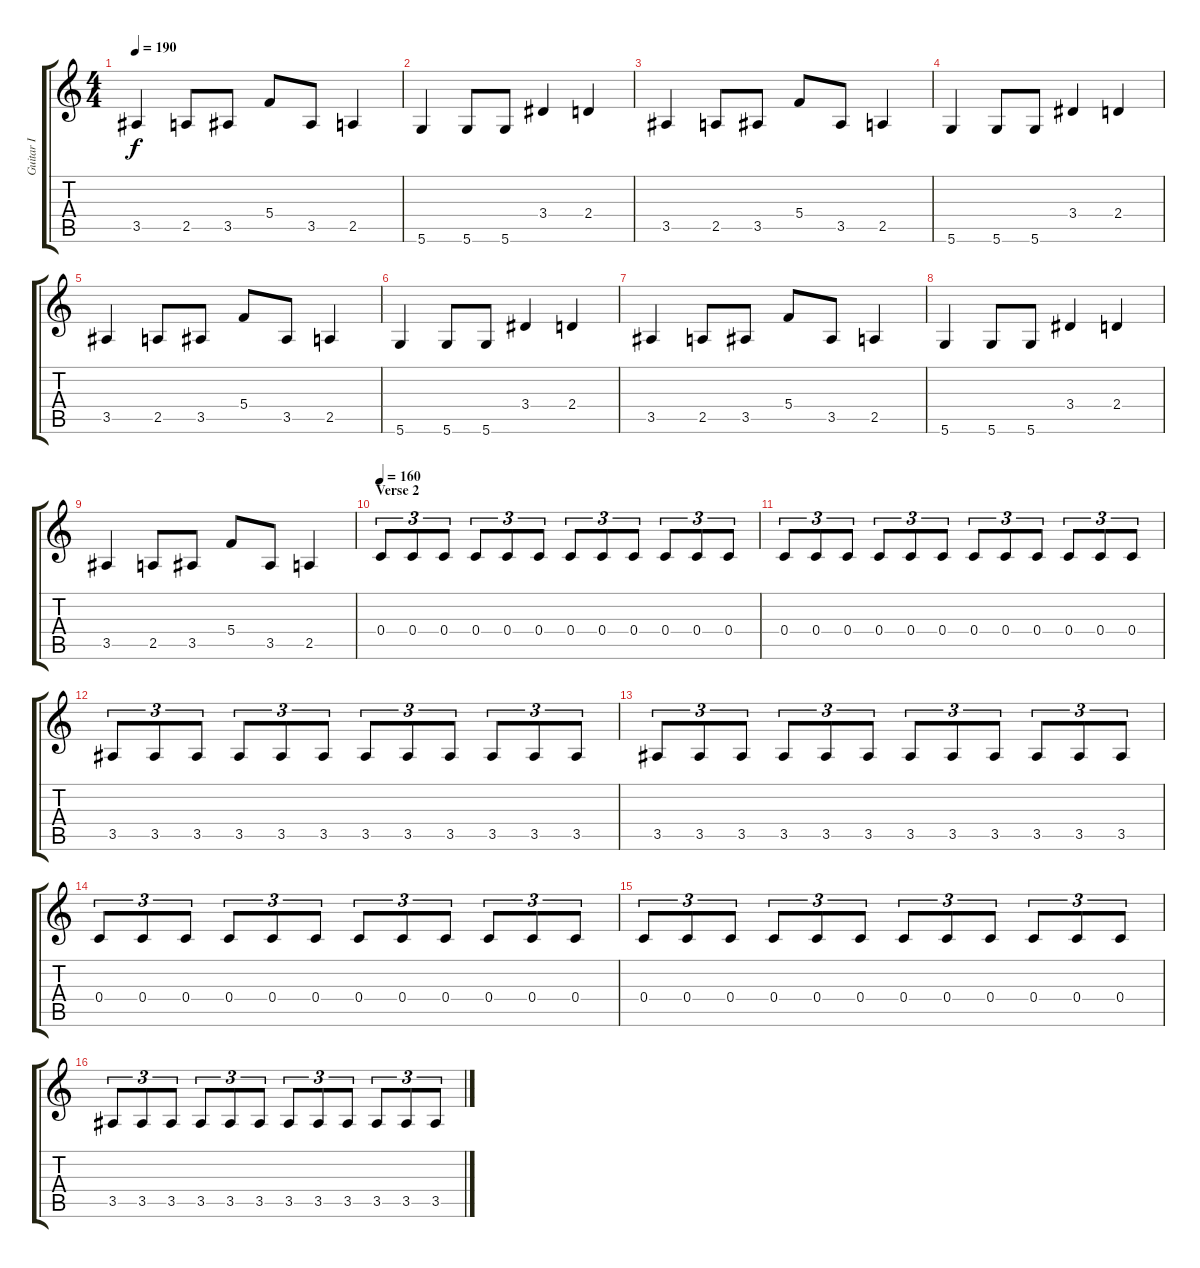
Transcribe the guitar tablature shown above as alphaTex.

\track ("Guitar I" "Guitar I") {instrument distortionguitar}
\staff {score tabs}
\tuning (D4 A3 F3 C3 G2 D2) {hide}
\ts (4 4)
\tempo 190
\clef g2
\ks c
3.5.4{dy f} 2.5.8 3.5.8 5.4.8 3.5.8 2.5.4 |
5.6.4 5.6.8 5.6.8 3.4.4 2.4.4 |
3.5.4 2.5.8 3.5.8 5.4.8 3.5.8 2.5.4 |
5.6.4 5.6.8 5.6.8 3.4.4 2.4.4 |
3.5.4 2.5.8 3.5.8 5.4.8 3.5.8 2.5.4 |
5.6.4 5.6.8 5.6.8 3.4.4 2.4.4 |
3.5.4 2.5.8 3.5.8 5.4.8 3.5.8 2.5.4 |
5.6.4 5.6.8 5.6.8 3.4.4 2.4.4 |
3.5.4 2.5.8 3.5.8 5.4.8 3.5.8 2.5.4 |
\section ("" "Verse 2")
\tempo 160
0.4.8{tu (3 2)} 0.4.8{tu (3 2)} 0.4.8{tu (3 2)} 0.4.8{tu (3 2)} 0.4.8{tu (3 2)} 0.4.8{tu (3 2)} 0.4.8{tu (3 2)} 0.4.8{tu (3 2)} 0.4.8{tu (3 2)} 0.4.8{tu (3 2)} 0.4.8{tu (3 2)} 0.4.8{tu (3 2)} |
0.4.8{tu (3 2)} 0.4.8{tu (3 2)} 0.4.8{tu (3 2)} 0.4.8{tu (3 2)} 0.4.8{tu (3 2)} 0.4.8{tu (3 2)} 0.4.8{tu (3 2)} 0.4.8{tu (3 2)} 0.4.8{tu (3 2)} 0.4.8{tu (3 2)} 0.4.8{tu (3 2)} 0.4.8{tu (3 2)} |
3.5.8{tu (3 2)} 3.5.8{tu (3 2)} 3.5.8{tu (3 2)} 3.5.8{tu (3 2)} 3.5.8{tu (3 2)} 3.5.8{tu (3 2)} 3.5.8{tu (3 2)} 3.5.8{tu (3 2)} 3.5.8{tu (3 2)} 3.5.8{tu (3 2)} 3.5.8{tu (3 2)} 3.5.8{tu (3 2)} |
3.5.8{tu (3 2)} 3.5.8{tu (3 2)} 3.5.8{tu (3 2)} 3.5.8{tu (3 2)} 3.5.8{tu (3 2)} 3.5.8{tu (3 2)} 3.5.8{tu (3 2)} 3.5.8{tu (3 2)} 3.5.8{tu (3 2)} 3.5.8{tu (3 2)} 3.5.8{tu (3 2)} 3.5.8{tu (3 2)} |
0.4.8{tu (3 2)} 0.4.8{tu (3 2)} 0.4.8{tu (3 2)} 0.4.8{tu (3 2)} 0.4.8{tu (3 2)} 0.4.8{tu (3 2)} 0.4.8{tu (3 2)} 0.4.8{tu (3 2)} 0.4.8{tu (3 2)} 0.4.8{tu (3 2)} 0.4.8{tu (3 2)} 0.4.8{tu (3 2)} |
0.4.8{tu (3 2)} 0.4.8{tu (3 2)} 0.4.8{tu (3 2)} 0.4.8{tu (3 2)} 0.4.8{tu (3 2)} 0.4.8{tu (3 2)} 0.4.8{tu (3 2)} 0.4.8{tu (3 2)} 0.4.8{tu (3 2)} 0.4.8{tu (3 2)} 0.4.8{tu (3 2)} 0.4.8{tu (3 2)} |
3.5.8{tu (3 2)} 3.5.8{tu (3 2)} 3.5.8{tu (3 2)} 3.5.8{tu (3 2)} 3.5.8{tu (3 2)} 3.5.8{tu (3 2)} 3.5.8{tu (3 2)} 3.5.8{tu (3 2)} 3.5.8{tu (3 2)} 3.5.8{tu (3 2)} 3.5.8{tu (3 2)} 3.5.8{tu (3 2)}
